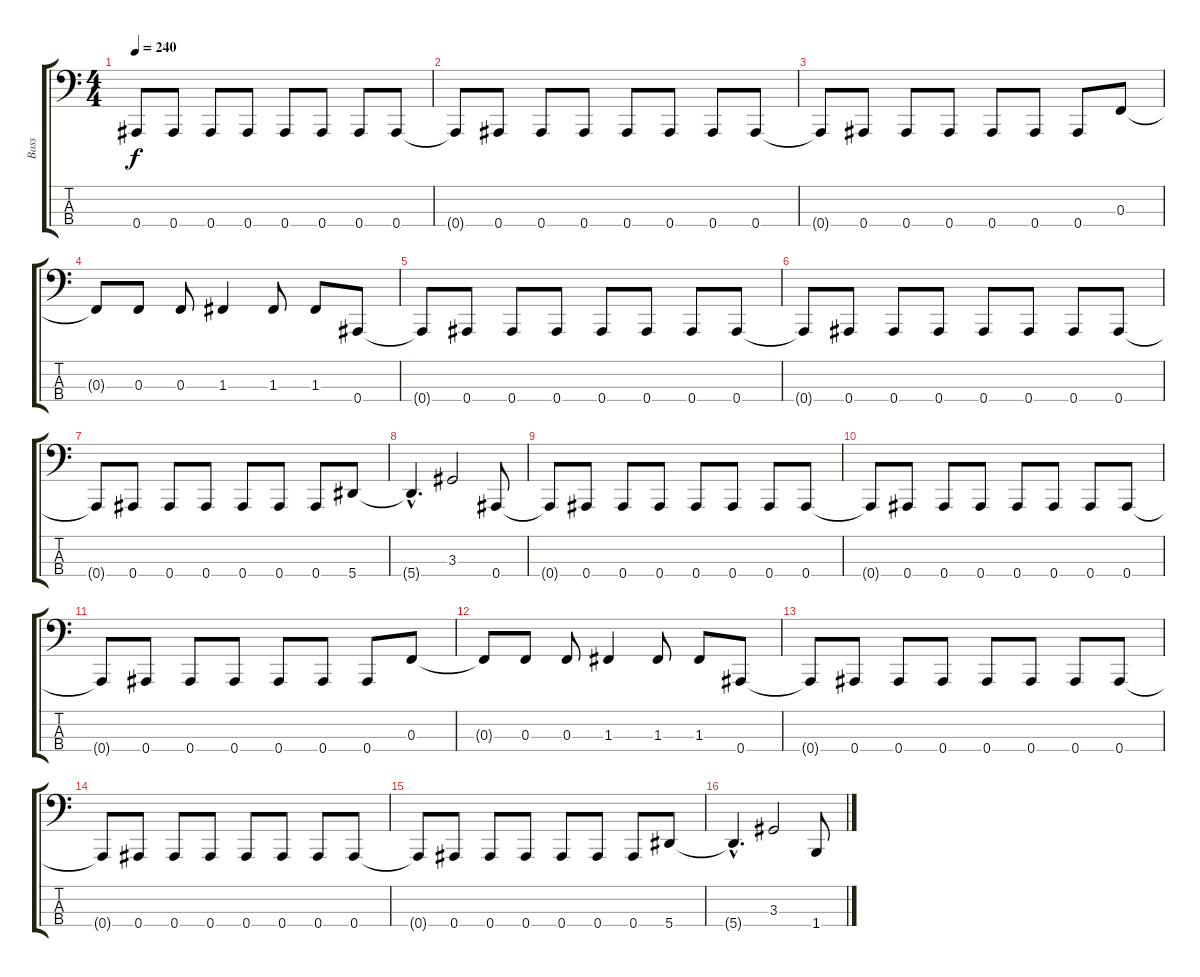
\track ("Bass" "Bass") {instrument electricbassfinger}
\staff {score tabs}
\tuning (Eb2 Bb1 F1 Bb0) {hide}
\ts (4 4)
\tempo 240
\clef f4
\ks c
0.4.8{dy f instrument electricbassfinger} 0.4.8 0.4.8 0.4.8 0.4.8 0.4.8 0.4.8 0.4.8 |
0.4{t}.8 0.4.8 0.4.8 0.4.8 0.4.8 0.4.8 0.4.8 0.4.8 |
0.4{t}.8 0.4.8 0.4.8 0.4.8 0.4.8 0.4.8 0.4.8 0.3.8 |
0.3{t}.8 0.3.8 0.3.8 1.3.4 1.3.8 1.3.8 0.4.8 |
0.4{t}.8 0.4.8 0.4.8 0.4.8 0.4.8 0.4.8 0.4.8 0.4.8 |
0.4{t}.8 0.4.8 0.4.8 0.4.8 0.4.8 0.4.8 0.4.8 0.4.8 |
0.4{t}.8 0.4.8 0.4.8 0.4.8 0.4.8 0.4.8 0.4.8 5.4.8 |
5.4{hac t}.4{d} 3.3.2 0.4.8 |
0.4{t}.8 0.4.8 0.4.8 0.4.8 0.4.8 0.4.8 0.4.8 0.4.8 |
0.4{t}.8 0.4.8 0.4.8 0.4.8 0.4.8 0.4.8 0.4.8 0.4.8 |
0.4{t}.8 0.4.8 0.4.8 0.4.8 0.4.8 0.4.8 0.4.8 0.3.8 |
0.3{t}.8 0.3.8 0.3.8 1.3.4 1.3.8 1.3.8 0.4.8 |
0.4{t}.8 0.4.8 0.4.8 0.4.8 0.4.8 0.4.8 0.4.8 0.4.8 |
0.4{t}.8 0.4.8 0.4.8 0.4.8 0.4.8 0.4.8 0.4.8 0.4.8 |
0.4{t}.8 0.4.8 0.4.8 0.4.8 0.4.8 0.4.8 0.4.8 5.4.8 |
5.4{hac t}.4{d} 3.3.2 1.4.8
